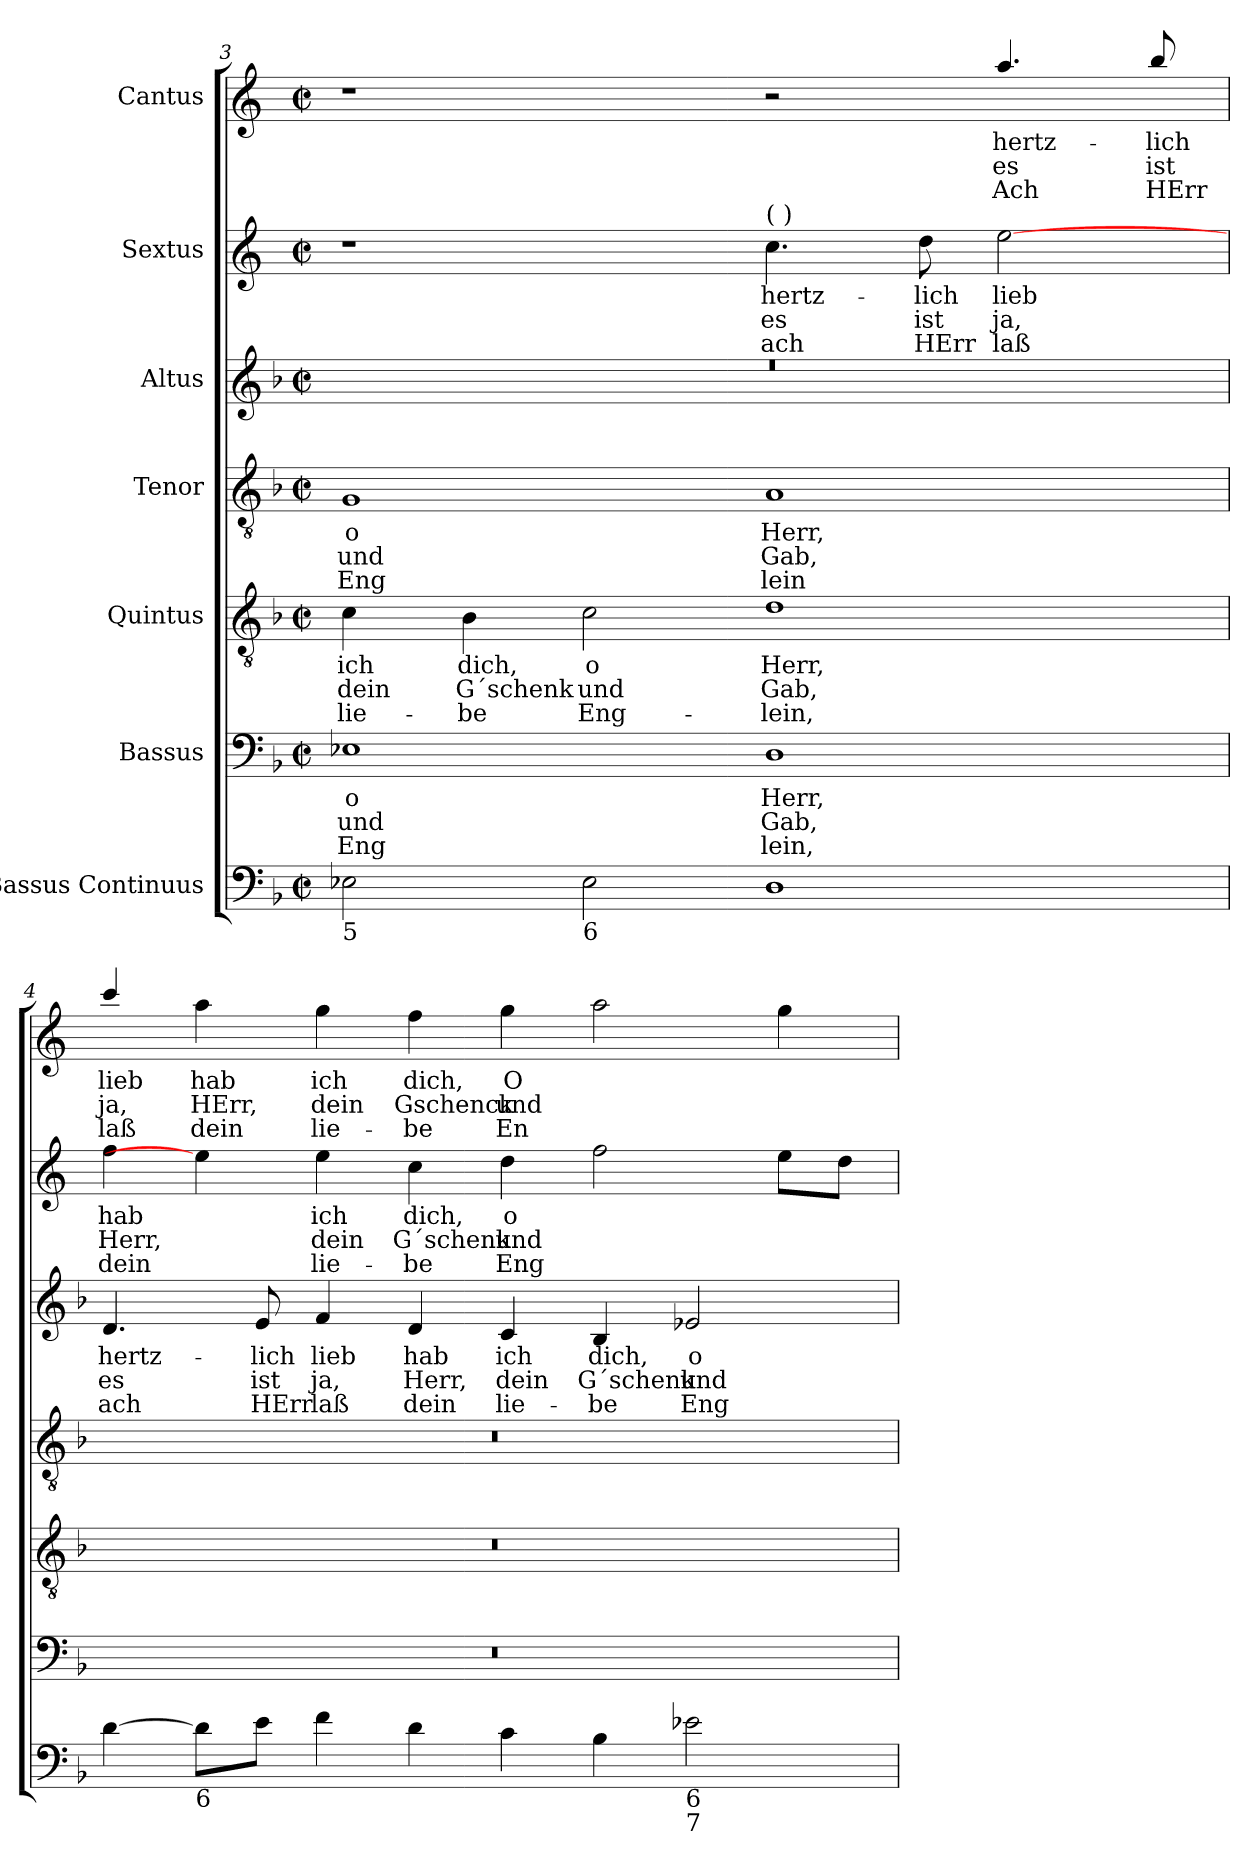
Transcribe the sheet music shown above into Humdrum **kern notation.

**kern	**kern	**text	**text	**text	**kern	**text	**text	**text	**kern	**text	**text	**text	**kern	**text	**text	**text	**kern	**text	**text	**text	**kern	**text	**text	**text
*part7	*part6	*part6	*part6	*part6	*part5	*part5	*part5	*part5	*part4	*part4	*part4	*part4	*part3	*part3	*part3	*part3	*part2	*part2	*part2	*part2	*part1	*part1	*part1	*part1
*staff7	*staff6	*staff6	*staff6	*staff6	*staff5	*staff5	*staff5	*staff5	*staff4	*staff4	*staff4	*staff4	*staff3	*staff3	*staff3	*staff3	*staff2	*staff2	*staff2	*staff2	*staff1	*staff1	*staff1	*staff1
*I"Bassus Continuus	*I"Bassus	*	*	*	*I"Quintus	*	*	*	*I"Tenor	*	*	*	*I"Altus	*	*	*	*I"Sextus	*	*	*	*I"Cantus	*	*	*
!!LO:LB:g=z
*clefF4	*clefF4	*	*	*	*clefGv2	*	*	*	*clefGv2	*	*	*	*clefG2	*	*	*	*clefG2	*	*	*	*clefG2	*	*	*
*	*	*	*	*	*	*	*	*	*	*	*	*	*	*	*	*	*ITrd4c7	*	*	*	*ITrd4c7	*	*	*
*k[b-]	*k[b-]	*	*	*	*k[b-]	*	*	*	*k[b-]	*	*	*	*k[b-]	*	*	*	*k[b-]	*	*	*	*k[b-]	*	*	*
*F:	*F:	*	*	*	*F:	*	*	*	*F:	*	*	*	*F:	*	*	*	*F:	*	*	*	*F:	*	*	*
*M4/2	*M4/2	*	*	*	*M4/2	*	*	*	*M4/2	*	*	*	*M4/2	*	*	*	*M4/2	*	*	*	*M4/2	*	*	*
*met(c|)	*met(c|)	*	*	*	*met(c|)	*	*	*	*met(c|)	*	*	*	*met(c|)	*	*	*	*met(c|)	*	*	*	*met(c|)	*	*	*
=3	=3	=3	=3	=3	=3	=3	=3	=3	=3	=3	=3	=3	=3	=3	=3	=3	=3	=3	=3	=3	=3	=3	=3	=3
!LO:TX:b:t=5	!	!	!	!	!	!	!	!	!	!	!	!	!	!	!	!	!	!	!	!	!	!	!	!
!	!	!LO:LY:b	!LO:LY:b	!LO:LY:b	!	!LO:LY:b	!LO:LY:b	!LO:LY:b	!	!LO:LY:b	!LO:LY:b	!LO:LY:b	!	!	!	!	!	!	!	!	!	!	!	!
*	*	*	*	*	*	*	*	*	*	*	*	*	*^	*	*	*	*	*	*	*	*^	*	*	*
2E-X	1E-X	o	und	Eng	4c	ich	dein	lie-	1G	o	und	Eng	0r	0ryy	.	.	.	1r	.	.	.	1r	1ryy	.	.	.
!	!	!	!	!	!	!LO:LY:b	!LO:LY:b	!LO:LY:b	!	!	!	!	!	!	!	!	!	!	!	!	!	!	!	!	!	!
.	.	.	.	.	4B-	-dich,	G´schenk	be	.	.	.	.	.	.	.	.	.	.	.	.	.	.	.	.	.	.
!LO:TX:b:t=6	!	!	!	!	!	!	!	!	!	!	!	!	!	!	!	!	!	!	!	!	!	!	!	!	!	!
!	!	!	!	!	!	!LO:LY:b	!LO:LY:b	!LO:LY:b	!	!	!	!	!	!	!	!	!	!	!	!	!	!	!	!	!	!
2E-	.	.	.	.	2c	o	und	Eng-	.	.	.	.	.	.	.	.	.	.	.	.	.	.	.	.	.	.
!	!	!	!	!	!	!	!	!	!	!	!	!	!	!	!	!	!	!LO:TX:a:t=(  )	!	!	!	!	!	!	!	!
!	!	!LO:LY:b	!LO:LY:b	!LO:LY:b	!	!LO:LY:b	!LO:LY:b	!LO:LY:b	!	!LO:LY:b	!LO:LY:b	!LO:LY:b	!	!	!	!	!	!	!LO:LY:b	!LO:LY:b	!LO:LY:b	!	!	!	!	!
1D	1D	Herr,	Gab,	lein,	1d	-Herr,	Gab,	lein,	1A	Herr,	Gab,	lein	.	.	.	.	.	4.f	hertz-	-es	ach	2r	2ryy	.	.	.
!	!	!	!	!	!	!	!	!	!	!	!	!	!	!	!	!	!	!	!LO:LY:b	!LO:LY:b	!LO:LY:b	!	!	!	!	!
.	.	.	.	.	.	.	.	.	.	.	.	.	.	.	.	.	.	8g	lich	ist	HErr	.	.	.	.	.
!	!	!	!	!	!	!	!	!	!	!	!	!	!	!	!	!	!	!	!LO:LY:b	!LO:LY:b	!LO:LY:b	!	!	!LO:LY:b	!LO:LY:b	!LO:LY:b
.	.	.	.	.	.	.	.	.	.	.	.	.	.	.	.	.	.	[2a	lieb	ja,	laß	4.dd	4.dd\yy	hertz-	-es	Ach
!	!	!	!	!	!	!	!	!	!	!	!	!	!	!	!	!	!	!	!	!	!	!	!	!LO:LY:b	!LO:LY:b	!LO:LY:b
.	.	.	.	.	.	.	.	.	.	.	.	.	.	.	.	.	.	.	.	.	.	8ee	8ee\yy	lich	ist	HErr
=4	=4	=4	=4	=4	=4	=4	=4	=4	=4	=4	=4	=4	=4	=4	=4	=4	=4	=4	=4	=4	=4	=4	=4	=4	=4	=4
!	!	!	!	!	!	!	!	!	!	!	!	!	!	!	!LO:LY:b	!LO:LY:b	!LO:LY:b	!	!LO:LY:b	!LO:LY:b	!LO:LY:b	!	!	!LO:LY:b	!LO:LY:b	!LO:LY:b
[4d	0r	.	.	.	0r	.	.	.	0r	.	.	.	4.d	4.d\yy	-hertz-	-es	ach	4b-	hab	Herr,	dein	4ff	4ff\yy	lieb	ja,	laß
!LO:TX:b:t=6	!	!	!	!	!	!	!	!	!	!	!	!	!	!	!	!	!	!	!	!	!	!	!	!	!	!
!	!	!	!	!	!	!	!	!	!	!	!	!	!	!	!	!	!	!	!	!	!	!	!	!LO:LY:b	!LO:LY:b	!LO:LY:b
8dL]	.	.	.	.	.	.	.	.	.	.	.	.	.	.	.	.	.	4a]	.	.	.	4dd	4ryy	hab	HErr,	dein
!	!	!	!	!	!	!	!	!	!	!	!	!	!	!	!LO:LY:b	!LO:LY:b	!LO:LY:b	!	!	!	!	!	!	!	!	!
8eJ	.	.	.	.	.	.	.	.	.	.	.	.	8e	8e\yy	lich	ist	HErr	.	.	.	.	.	.	.	.	.
!	!	!	!	!	!	!	!	!	!	!	!	!	!	!	!LO:LY:b	!LO:LY:b	!LO:LY:b	!	!LO:LY:b	!LO:LY:b	!LO:LY:b	!	!	!LO:LY:b	!LO:LY:b	!LO:LY:b
4f	.	.	.	.	.	.	.	.	.	.	.	.	4f	4f\yy	lieb	ja,	laß	4a	ich	dein	lie-	4cc	2ryy	ich	dein	lie-
!	!	!	!	!	!	!	!	!	!	!	!	!	!	!	!LO:LY:b	!LO:LY:b	!LO:LY:b	!	!LO:LY:b	!LO:LY:b	!LO:LY:b	!	!	!LO:LY:b	!LO:LY:b	!LO:LY:b
4d	.	.	.	.	.	.	.	.	.	.	.	.	4d	1ryy	hab	Herr,	dein	4f	-dich,	G´schenk	be	4b-	.	-dich,	Gschenck	be
!	!	!	!	!	!	!	!	!	!	!	!	!	!	!	!LO:LY:b	!LO:LY:b	!LO:LY:b	!	!LO:LY:b	!LO:LY:b	!LO:LY:b	!	!	!LO:LY:b	!LO:LY:b	!LO:LY:b
4c	.	.	.	.	.	.	.	.	.	.	.	.	4c	.	ich	dein	lie-	4g	o	und	Eng	4cc	1ryy	O	und	En
!	!	!	!	!	!	!	!	!	!	!	!	!	!	!	!LO:LY:b	!LO:LY:b	!LO:LY:b	!	!	!	!	!	!	!	!	!
4B-	.	.	.	.	.	.	.	.	.	.	.	.	4B-	.	-dich,	G´schenk	be	2b-	.	.	.	2dd	.	.	.	.
!LO:TX:b:t=6	!	!	!	!	!	!	!	!	!	!	!	!	!	!	!	!	!	!	!	!	!	!	!	!	!	!
!LO:TX:b:t=7	!	!	!	!	!	!	!	!	!	!	!	!	!	!	!	!	!	!	!	!	!	!	!	!	!	!
!	!	!	!	!	!	!	!	!	!	!	!	!	!	!	!LO:LY:b	!LO:LY:b	!LO:LY:b	!	!	!	!	!	!	!	!	!
2e-X	.	.	.	.	.	.	.	.	.	.	.	.	2e-X	.	o	und	Eng-	.	.	.	.	.	.	.	.	.
.	.	.	.	.	.	.	.	.	.	.	.	.	.	4ryy	.	.	.	8aL	.	.	.	4cc	.	.	.	.
.	.	.	.	.	.	.	.	.	.	.	.	.	.	.	.	.	.	8gJ	.	.	.	.	.	.	.	.
*	*	*	*	*	*	*	*	*	*	*	*	*	*v	*v	*	*	*	*	*	*	*	*v	*v	*	*	*
=	=	=	=	=	=	=	=	=	=	=	=	=	=	=	=	=	=	=	=	=	=	=	=	=
*-	*-	*-	*-	*-	*-	*-	*-	*-	*-	*-	*-	*-	*-	*-	*-	*-	*-	*-	*-	*-	*-	*-	*-	*-
